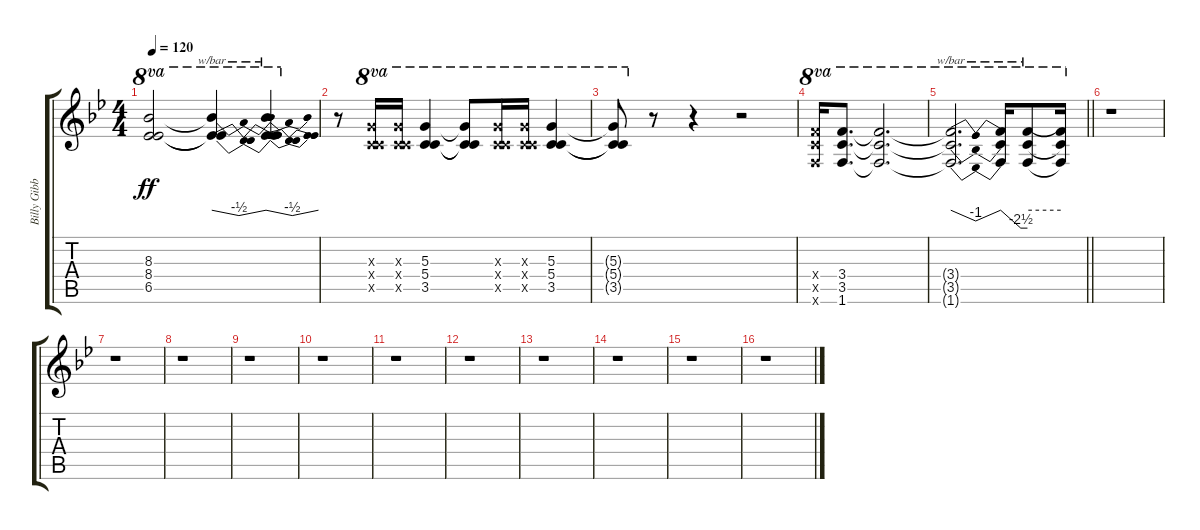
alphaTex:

\track ("Billy Gibbons-Distortion Gtr." "Billy Gibb") {instrument distortionguitar}
\staff {score tabs}
\tuning (E4 B3 G3 D4 A3 E3) {hide}
\ts (4 4)
\tempo 120
\clef g2
\ks bb
(8.3 8.4 6.5).2{ot 8va dy ff} (8.3{t} 8.4{t} 6.5{t}).4{tbe (dip default 0 0 30 -2 60 0) ot 8va} (8.3{t} 8.4{t} 6.5{t}).4{tbe (dip default 0 0 30 -2 60 0) ot 8va} |
r.8 (5.3{x} 5.4{x} 3.5{x}).16{ot 8va} (5.3{x} 5.4{x} 3.5{x}).16{ot 8va} (5.3 5.4 3.5).4{ot 8va} (5.3{t} 5.4{t} 3.5{t}).8{ot 8va} (5.3{x} 5.4{x} 3.5{x}).16{ot 8va} (5.3{x} 5.4{x} 3.5{x}).16{ot 8va} (5.3 5.4 3.5).4{ot 8va} |
(5.3{t} 5.4{t} 3.5{t}).8{ot 8va} r.8 r.4 r.2 |
(3.4{x} 3.5{x} 1.6{x}).16{ot 8va} (3.4 3.5 1.6).8{d ot 8va} (3.4{t} 3.5{t} 1.6{t}).2{d ot 8va} |
\barLineRight lightlight
(3.4{t} 3.5{t} 1.6{t}).2{d tbe (dip default 0 0 30 -4 60 0) ot 8va} (3.4{t} 3.5{t} 1.6{t}).16{tbe (custom default 0 0 45 -10 60 -10) ot 8va} (3.4{t} 3.5{t} 1.6{t}).8{tbe (hold default 0 0 60 0) ot 8va} (3.4{t} 3.5{t} 1.6{t}).16{ot 8va} |
r.1 |
r.1 |
r.1 |
r.1 |
r.1 |
r.1 |
r.1 |
r.1 |
r.1 |
r.1 |
r.1
